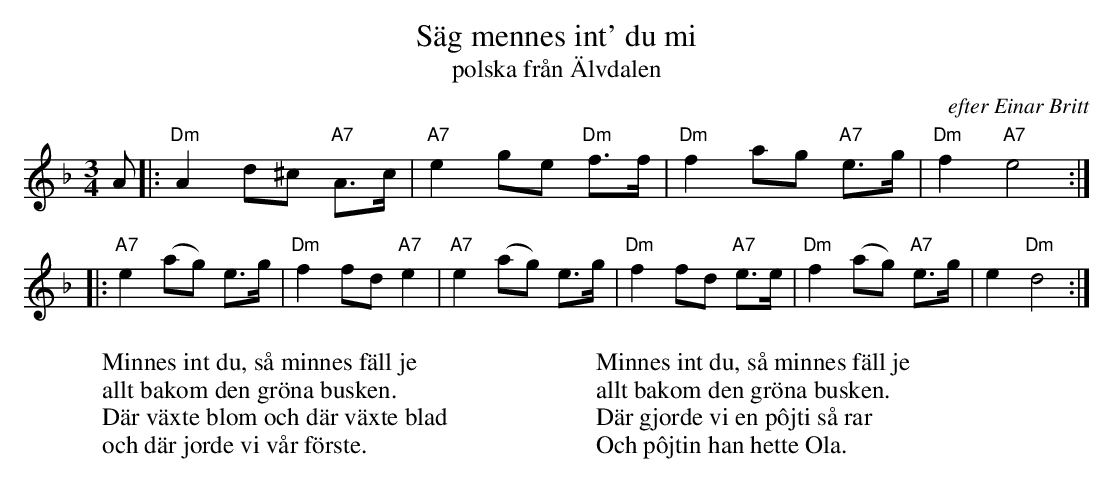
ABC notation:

X:1
T: S\"ag mennes int' du mi
T: polska fr\aan \"Alvdalen
O: efter Einar Britt
M: 3/4
L: 1/8
K: Dm
A \
|: "Dm"A2 d^c "A7"A>c \
| "A7"e2 ge "Dm"f>f \
| "Dm"f2 ag "A7"e>g \
| "Dm"f2 "A7"e4 :|
|: "A7"e2 (ag) e>g \
| "Dm"f2 fd "A7"e2 \
| "A7"e2 (ag) e>g \
| "Dm"f2 fd "A7"e>e \
| "Dm"f2 (ag) "A7"e>g \
| e2 "Dm"d4 :|
W: Minnes int du, s\aa minnes f\"all je
W: allt bakom den gr\"ona busken.
W: D\"ar v\"axte blom och d\"ar v\"axte blad
W: och d\"ar jorde vi v\aar f\"orste.
W:
W: Minnes int du, s\aa minnes f\"all je
W: allt bakom den gr\"ona busken.
W: D\"ar gjorde vi en p\^ojti s\aa rar
W: Och p\^ojtin han hette Ola.
